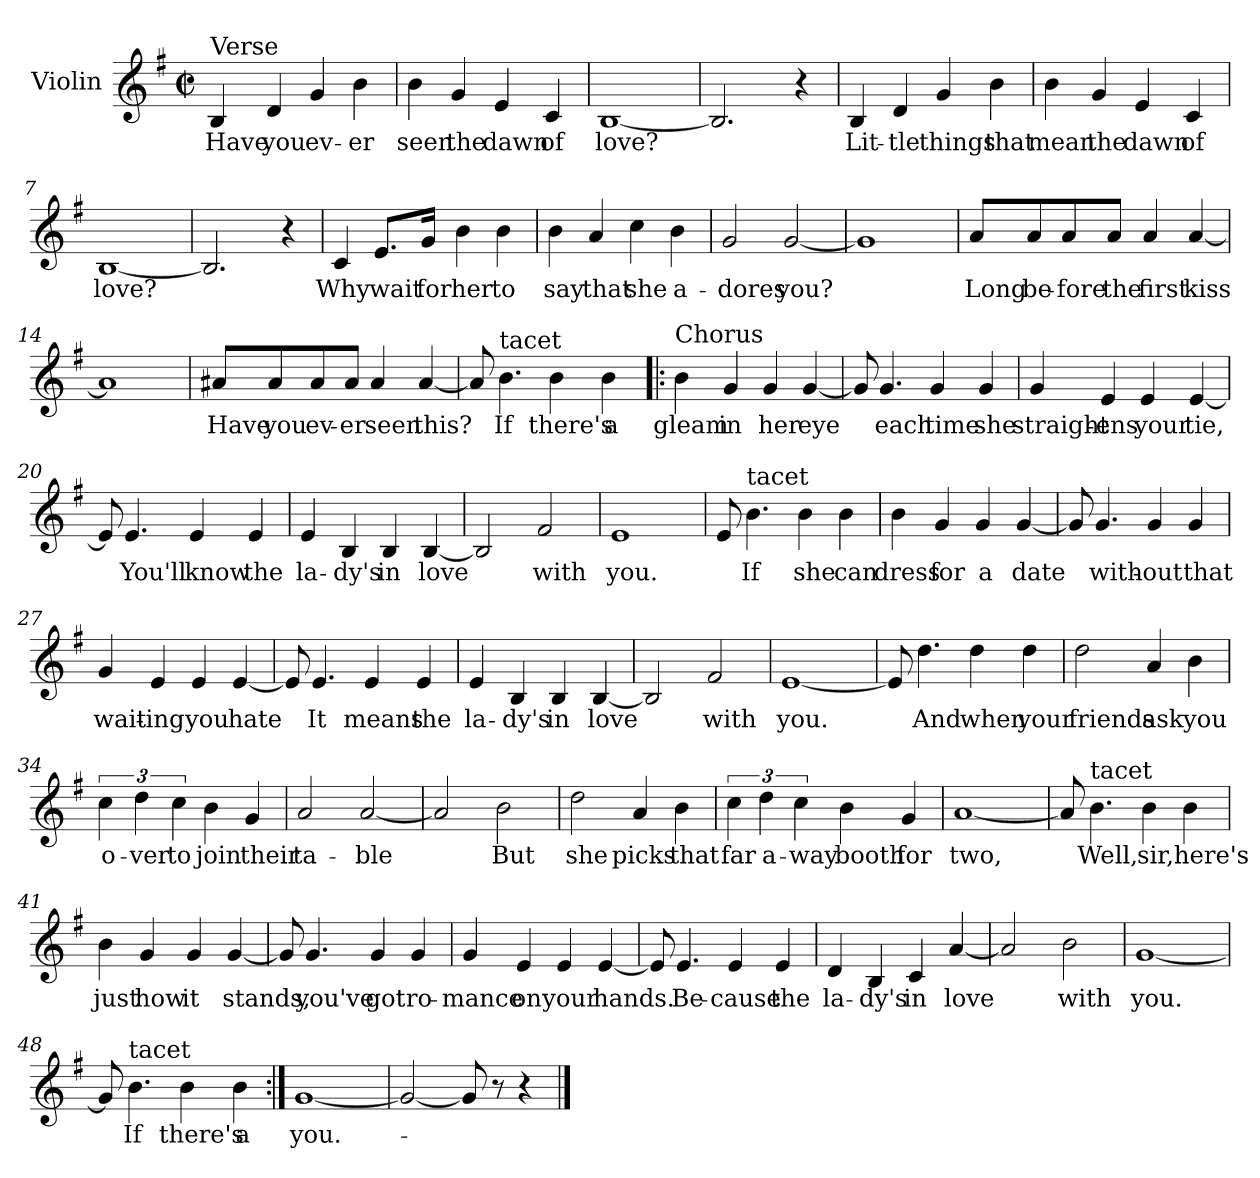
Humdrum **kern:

**kern	**text
*part1	*part1
*staff1	*staff1
*I"Violin	*
*I'Vln	*
*clefG2	*
*k[f#]	*
*G:	*
*M2/2	*
*met(c|)	*
=1	=1
!LO:TX:a:t=Verse	!
4B/	Have
4d/	you
4g/	ev-
4b\	-er
=2	=2
4b\	seen
4g/	the
4e/	dawn
4c/	of
=3	=3
[1B	love?
=4	=4
2.B/]	.
4r	.
=5	=5
4B/	Lit-
4d/	-tle
4g/	things
4b\	that
=6	=6
4b\	mean
4g/	the
4e/	dawn
4c/	of
!!LO:LB:g=z
=7	=7
[1B	love?
=8	=8
2.B/]	.
4r	.
=9	=9
4c/	Why
8.e/L	wait
16g/Jk	for
4b\	her
4b\	to
=10	=10
4b\	say
4a/	that
4cc\	she
4b\	a-
=11	=11
2g/	-dores
[2g/	you?
=12	=12
1g]	.
!!LO:LB:g=z
=13	=13
8a/L	Long
8a/	be-
8a/	-fore
8a/J	the
4a/	first
[4a/	kiss
=14	=14
1a]	.
=15	=15
8a#X/L	Have
8a#/	you
8a#/	ev-
8a#/J	-er
4a#/	seen
[4a#/	this?
=16	=16
8a#/]	.
!LO:TX:a:t=tacet	!
4.b\	If
4b\	there's
4b\	a
=17!|:	=17!|:
!LO:TX:a:t=Chorus	!
4b\	gleam
4g/	in
4g/	her
[4g/	eye
!!LO:LB:g=z
=18	=18
8g/]	.
4.g/	each
4g/	time
4g/	she
=19	=19
4g/	straight-
4e/	-ens
4e/	your
[4e/	tie,
=20	=20
8e/]	.
4.e/	You'll
4e/	know
4e/	the
=21	=21
4e/	la-
4B/	-dy's
4B/	in
[4B/	love
=22	=22
2B/]	.
2f#/	with
=23	=23
1e	you.
!!LO:LB:g=z
=24	=24
8e/	.
!LO:TX:a:t=tacet	!
4.b\	If
4b\	she
4b\	can
=25	=25
4b\	dress
4g/	for
4g/	a
[4g/	date
=26	=26
8g/]	.
4.g/	with-
4g/	-out
4g/	that
=27	=27
4g/	wait-
4e/	-ing
4e/	you
[4e/	hate
=28	=28
8e/]	.
4.e/	It
4e/	means
4e/	the
=29	=29
4e/	la-
4B/	-dy's
4B/	in
[4B/	love
!!LO:LB:g=z
=30	=30
2B/]	.
2f#/	with
=31	=31
[1e	you.
=32	=32
8e/]	.
4.dd\	And
4dd\	when
4dd\	your
=33	=33
2dd\	friends
4a/	ask
4b\	you
=34	=34
6cc\	o-
6dd\	-ver
6cc\	to
4b\	join
4g/	their
=35	=35
2a/	ta-
[2a/	-ble
!!LO:LB:g=z
=36	=36
2a/]	.
2b\	But
=37	=37
2dd\	she
4a/	picks
4b\	that
=38	=38
6cc\	far
6dd\	a-
6cc\	-way
4b\	booth
4g/	for
=39	=39
[1a	two,
=40	=40
8a/]	.
!LO:TX:a:t=tacet	!
4.b\	Well,
4b\	sir,
4b\	here's
!!LO:LB:g=z
=41	=41
4b\	just
4g/	how
4g/	it
[4g/	stands,
=42	=42
8g/]	.
4.g/	you've
4g/	got
4g/	ro-
=43	=43
4g/	-mance
4e/	on
4e/	your
[4e/	hands.
=44	=44
8e/]	.
4.e/	Be-
4e/	-cause
4e/	the
!!LO:LB:g=z
=45	=45
4d/	la-
4B/	-dy's
4c/	in
[4a/	love
=46	=46
2a/]	.
2b\	with
=47	=47
[1g	you.
=48	=48
8g/]	.
!LO:TX:a:t=tacet	!
4.b\	If
4b\	there's
4b\	a
=49:|!	=49:|!
[1g	you.-
=50	=50
2g/_	.
8g/]	.
8r	.
4r	.
==	==
*-	*-
